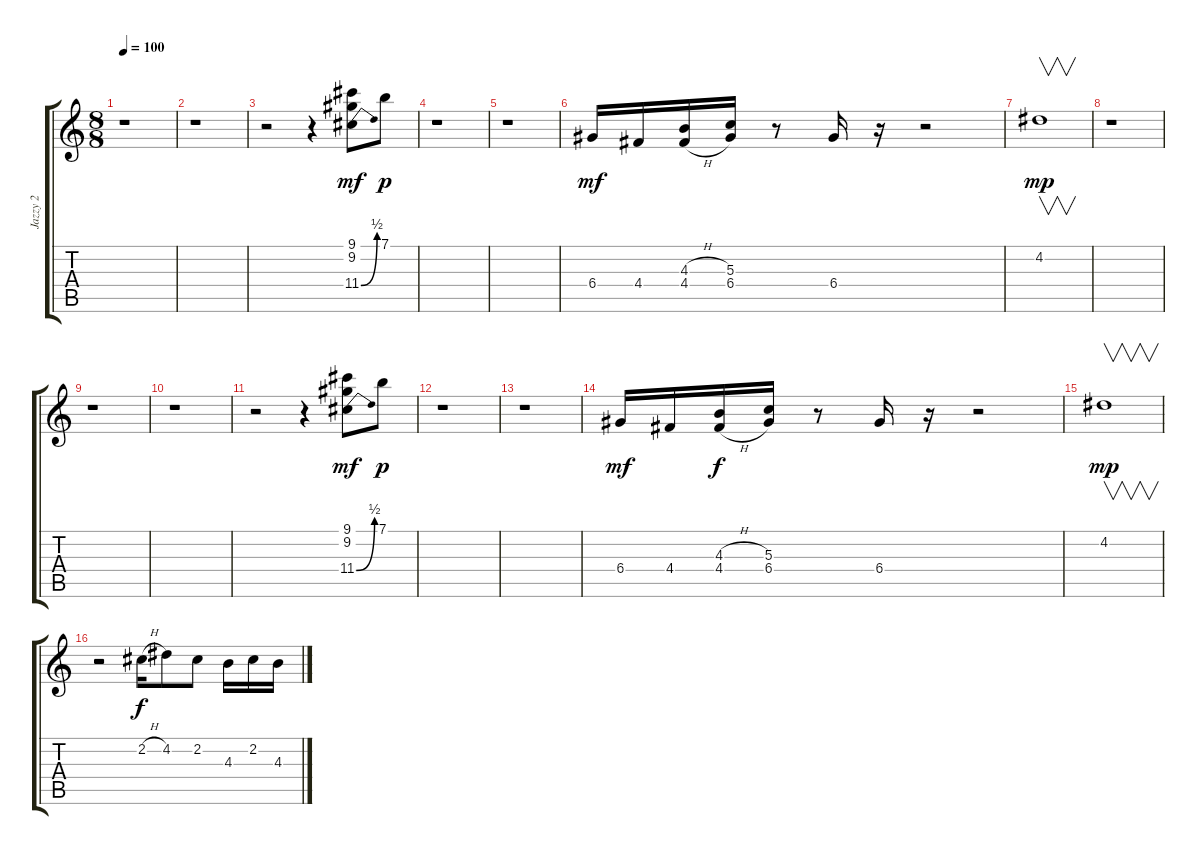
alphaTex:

\track ("Jazzy 2" "Jazzy 2") {instrument electricguitarjazz}
\staff {score tabs}
\tuning (E4 B3 G3 D3 A2 E2) {hide}
\ts (8 8)
\tempo 100
\clef g2
\ks c
r.1{dy f} |
r.1 |
r.2 r.4 (9.1 9.2 11.4{be (bend 0 0 60 2)}).8{dy mf} 7.1.8{dy p} |
r.1 |
r.1 |
6.4.16{dy mf} 4.4.16 (4.3{h} 4.4{h}).16 (5.3 6.4).16 r.8 6.4.16 r.16 r.2 |
4.2.1{v dy mp} |
r.1 |
r.1 |
r.1 |
r.2 r.4 (9.1 9.2 11.4{be (bend 0 0 60 2)}).8{dy mf} 7.1.8{dy p} |
r.1 |
r.1 |
6.4.16{dy mf} 4.4.16 (4.3{h} 4.4{h}).16{dy f} (5.3 6.4).16 r.8 6.4.16 r.16 r.2 |
4.2.1{v dy mp} |
r.2{volume 14} 2.2{h}.16{dy f} 4.2.8 2.2.8 4.3.16 2.2.16 4.3.16
